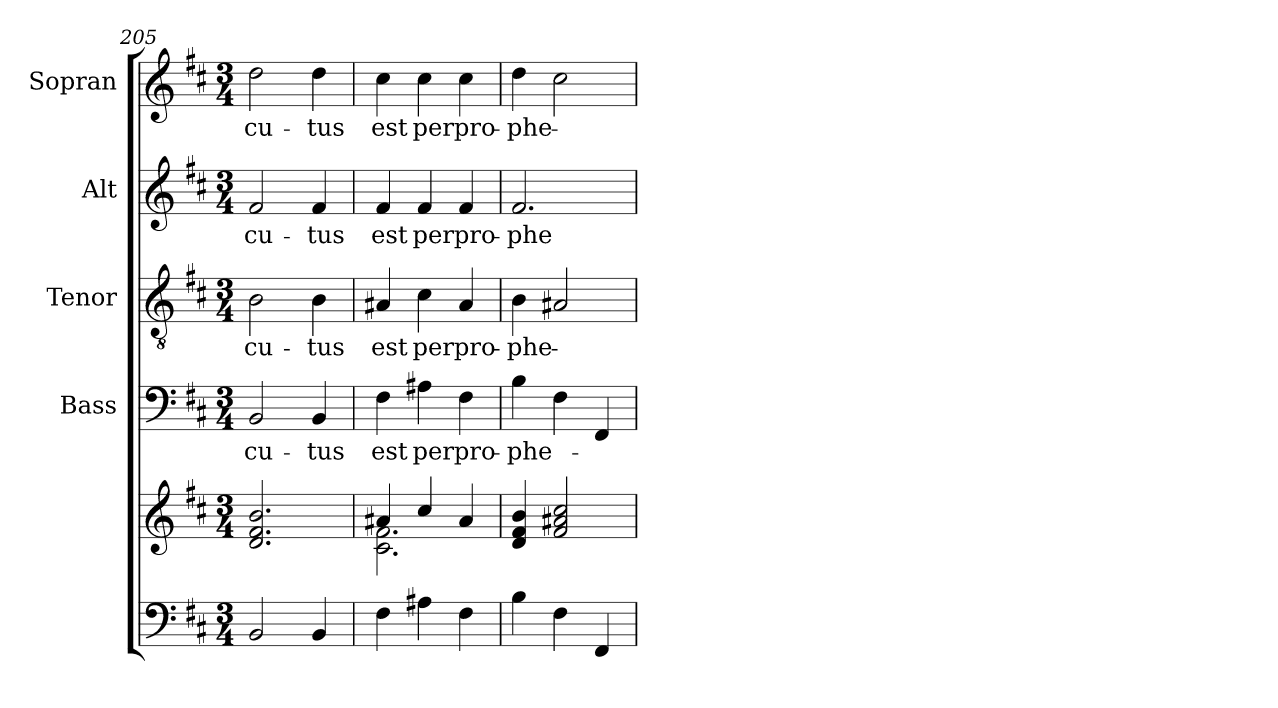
**kern	**kern	**kern	**text	**kern	**text	**kern	**text	**kern	**text
*part5	*part5	*part4	*part4	*part3	*part3	*part2	*part2	*part1	*part1
*staff6	*staff5	*staff4	*staff4	*staff3	*staff3	*staff2	*staff2	*staff1	*staff1
*	*	*I"Bass	*	*I"Tenor	*	*I"Alt	*	*I"Sopran	*
*	*	*I'B.	*	*I'T.	*	*I'A.	*	*I'S.	*
*clefF4	*clefG2	*clefF4	*	*clefGv2	*	*clefG2	*	*clefG2	*
*k[f#c#]	*k[f#c#]	*k[f#c#]	*	*k[f#c#]	*	*k[f#c#]	*	*k[f#c#]	*
*D:	*D:	*D:	*	*D:	*	*D:	*	*D:	*
*M3/4	*M3/4	*M3/4	*	*M3/4	*	*M3/4	*	*M3/4	*
=205	=205	=205	=205	=205	=205	=205	=205	=205	=205
!	!	!	!LO:LY:b	!	!LO:LY:b	!	!LO:LY:b	!	!LO:LY:b
2BB/	2.d/ 2.f#/ 2.b/	2BB/	-cu-	2B\	-cu-	2f#/	-cu-	2dd\	-cu-
!	!	!	!LO:LY:b	!	!LO:LY:b	!	!LO:LY:b	!	!LO:LY:b
4BB/	.	4BB/	-tus	4B\	-tus	4f#/	-tus	4dd\	-tus
=206	=206	=206	=206	=206	=206	=206	=206	=206	=206
*	*^	*	*	*	*	*	*	*	*
!	!	!	!	!LO:LY:b	!	!LO:LY:b	!	!LO:LY:b	!	!LO:LY:b
4F#\	4a#X/	2.c#\ 2.f#\	4F#\	est	4A#X/	est	4f#/	est	4cc#\	est
!	!	!	!	!LO:LY:b	!	!LO:LY:b	!	!LO:LY:b	!	!LO:LY:b
4A#X\	4cc#/	.	4A#X\	per	4c#\	per	4f#/	per	4cc#\	per
!	!	!	!	!LO:LY:b	!	!LO:LY:b	!	!LO:LY:b	!	!LO:LY:b
4F#\	4a#/	.	4F#\	pro-	4A#/	pro-	4f#/	pro-	4cc#\	pro-
*	*v	*v	*	*	*	*	*	*	*	*
=207	=207	=207	=207	=207	=207	=207	=207	=207	=207
!	!	!	!LO:LY:b	!	!LO:LY:b	!	!LO:LY:b	!	!LO:LY:b
4B\	4d/ 4f#/ 4b/	4B\	-phe-	4B\	-phe-	2.f#/	-phe-	4dd\	-phe-
4F#\	2f#/ 2a#X/ 2cc#/	4F#\	.	2A#X/	.	.	.	2cc#\	.
4FF#/	.	4FF#/	.	.	.	.	.	.	.
=	=	=	=	=	=	=	=	=	=
*-	*-	*-	*-	*-	*-	*-	*-	*-	*-
